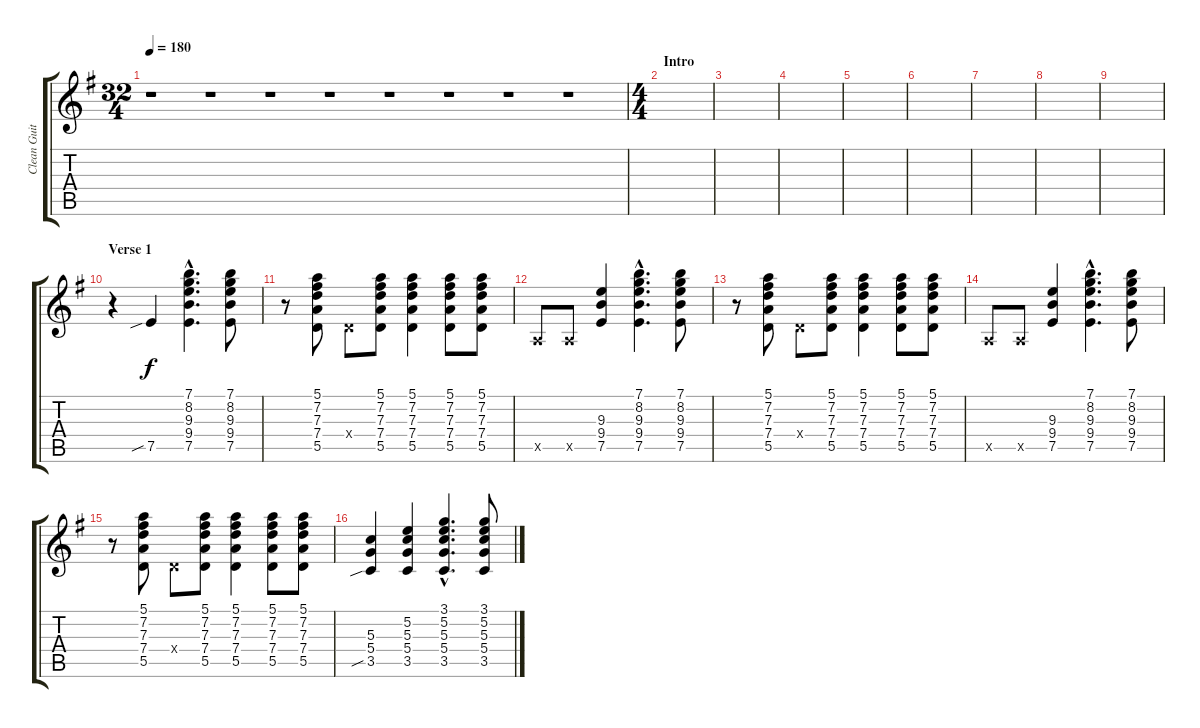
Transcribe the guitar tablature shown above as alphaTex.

\track ("Clean Guitar (Double)" "Clean Guit") {instrument electricguitarjazz}
\staff {score tabs}
\tuning (E4 B3 G3 D3 A2 E2) {hide}
\ts (32 4)
\tempo 180
\clef g2
\ks eminor
r.1{dy f instrument electricguitarjazz} r.1 r.1 r.1 r.1 r.1 r.1 r.1 |
\ts (4 4)
\section ("" "Intro")
|
|
|
|
|
|
|
|
\section ("" "Verse 1")
r.4 7.5{sib}.4 (7.1{hac} 8.2{hac} 9.3{hac} 9.4{hac} 7.5{hac}).4{d} (7.1 8.2 9.3 9.4 7.5).8 |
r.8 (5.1 7.2 7.3 7.4 5.5).8 0.4{x}.8 (5.1 7.2 7.3 7.4 5.5).8 (5.1 7.2 7.3 7.4 5.5).4 (5.1 7.2 7.3 7.4 5.5).8 (5.1 7.2 7.3 7.4 5.5).8 |
0.5{x}.8 0.5{x}.8 (9.3 9.4 7.5).4 (7.1{hac} 8.2{hac} 9.3{hac} 9.4{hac} 7.5{hac}).4{d} (7.1 8.2 9.3 9.4 7.5).8 |
r.8 (5.1 7.2 7.3 7.4 5.5).8 0.4{x}.8 (5.1 7.2 7.3 7.4 5.5).8 (5.1 7.2 7.3 7.4 5.5).4 (5.1 7.2 7.3 7.4 5.5).8 (5.1 7.2 7.3 7.4 5.5).8 |
0.5{x}.8 0.5{x}.8 (9.3 9.4 7.5).4 (7.1{hac} 8.2{hac} 9.3{hac} 9.4{hac} 7.5{hac}).4{d} (7.1 8.2 9.3 9.4 7.5).8 |
r.8 (5.1 7.2 7.3 7.4 5.5).8 0.4{x}.8 (5.1 7.2 7.3 7.4 5.5).8 (5.1 7.2 7.3 7.4 5.5).4 (5.1 7.2 7.3 7.4 5.5).8 (5.1 7.2 7.3 7.4 5.5).8 |
(5.3 5.4 3.5{sib}).4 (5.2 5.3 5.4 3.5).4 (3.1{hac} 5.2{hac} 5.3{hac} 5.4{hac} 3.5{hac}).4{d} (3.1 5.2 5.3 5.4 3.5).8
